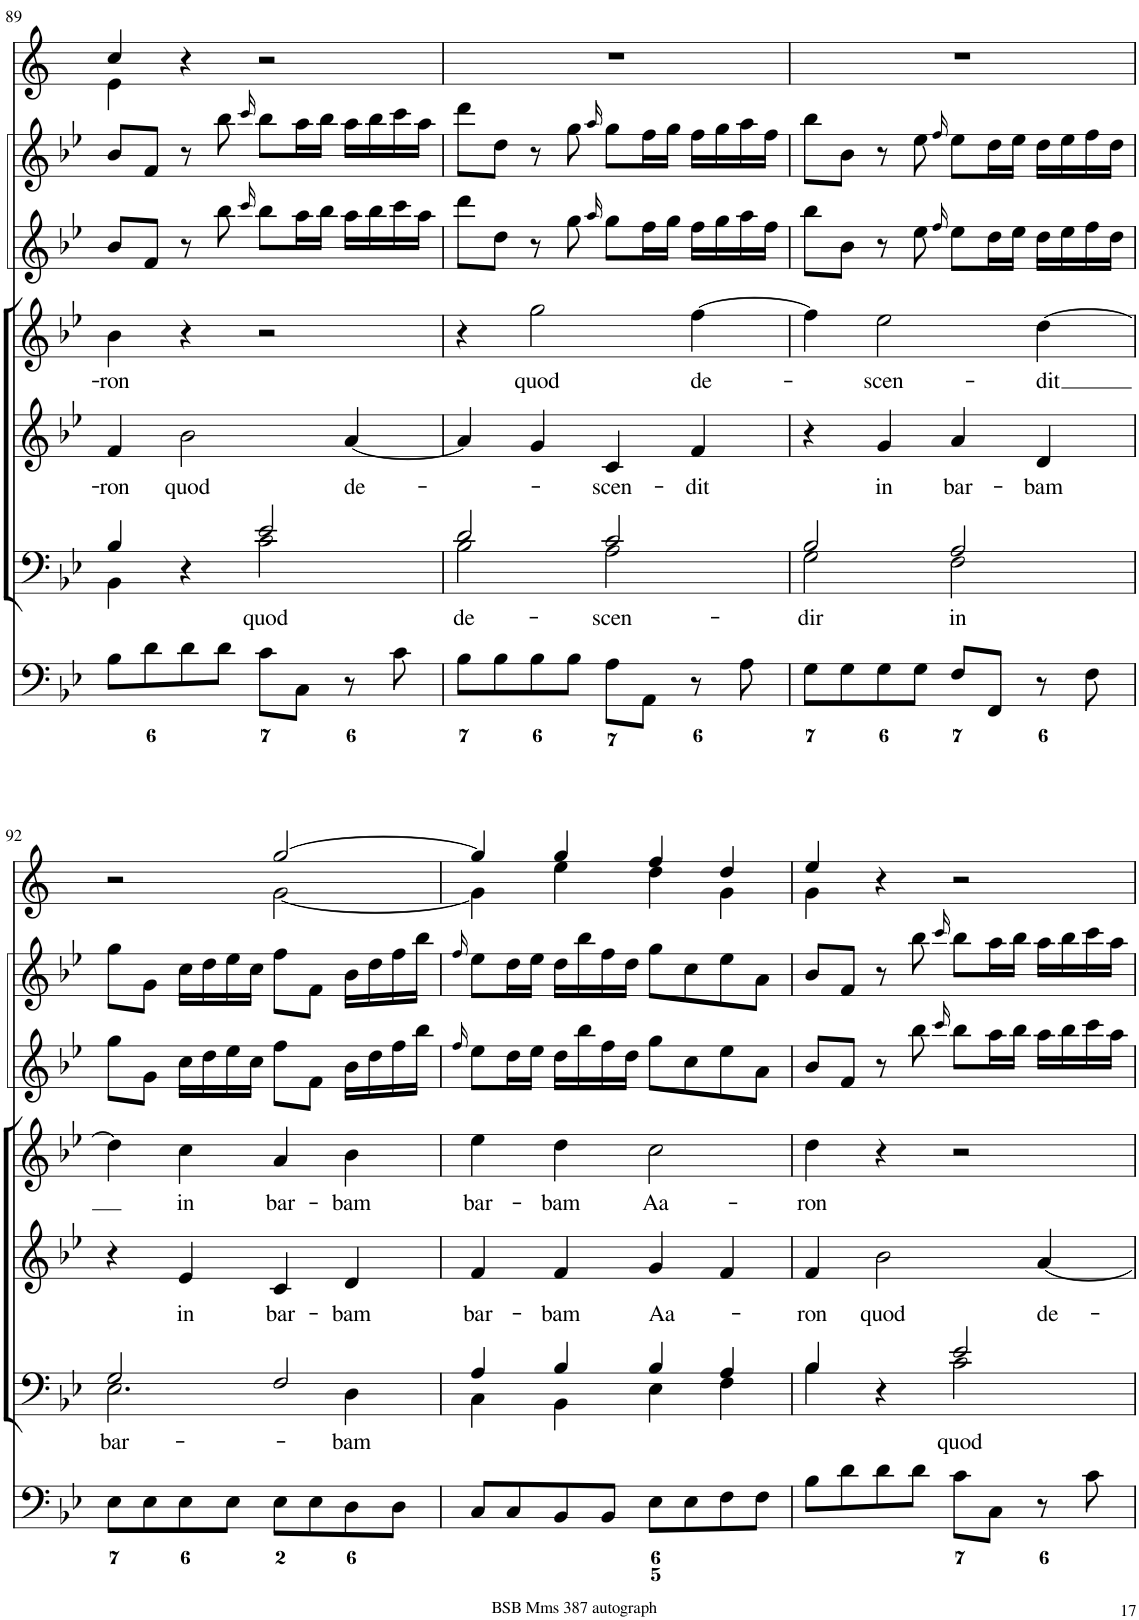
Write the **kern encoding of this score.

**kern	**kern	**text	**kern	**text	**kern	**text	**kern	**kern	**kern
*part7	*part6	*part6	*part5	*part5	*part4	*part4	*part3	*part2	*part1
*staff7	*staff6	*staff6	*staff5	*staff5	*staff4	*staff4	*staff3	*staff2	*staff1
*I"Organ	*I"Voice	*	*I"Alto	*	*I"Voice	*	*I"Violin	*I"Violini	*I"Clarini in B[b]
*	*	*	*	*	*	*	*I'Vln	*I'Vln	*
!!LO:PB:g=z
*clefF4	*clefF4	*	*clefG2	*	*clefG2	*	*clefG2	*clefG2	*clefG2
*	*	*	*	*	*	*	*	*	*Trd1c2
*k[b-e-]	*k[b-e-]	*	*k[b-e-]	*	*k[b-e-]	*	*k[b-e-]	*k[b-e-]	*k[]
*M4/4	*M4/4	*	*M4/4	*	*M4/4	*	*M4/4	*M4/4	*M4/4
*met(c)	*met(c)	*	*met(c)	*	*met(c)	*	*met(c)	*met(c)	*met(c)
=89	=89	=89	=89	=89	=89	=89	=89	=89	=89
*	*^	*	*	*	*	*	*	*	*
!	!	!	!	!	!LO:LY:b	!	!LO:LY:b	!	!	!
*	*	*	*	*	*	*	*	*	*	*^
8B-\L	4B-/	4BB-\	.	4f/	-ron	4b-\	-ron	8b-/L	8b-/L	4cc/	4e\
8d\	.	.	.	.	.	.	.	8f/J	8f/J	.	.
!	!	!	!	!	!LO:LY:b	!	!	!	!	!	!
8d\	4r	4ryy	.	2b-\	quod	4r	.	8r	8r	4r	2.ryy
8d\J	.	.	.	.	.	.	.	8bb-\	8bb-\	.	.
.	.	.	.	.	.	.	.	16qccc/	16qccc/	.	.
!	!	!	!LO:LY:b	!	!	!	!	!	!	!	!
8c\L	2e-/	2c\	quod	.	.	2r	.	8bb-\L	8bb-\L	2r	.
8C\J	.	.	.	.	.	.	.	16aa\L	16aa\L	.	.
.	.	.	.	.	.	.	.	16bb-\JJ	16bb-\JJ	.	.
!	!	!	!	!	!LO:LY:b	!	!	!	!	!	!
8r	.	.	.	[4a/	de-	.	.	16aa\LL	16aa\LL	.	.
.	.	.	.	.	.	.	.	16bb-\	16bb-\	.	.
8c\	.	.	.	.	.	.	.	16ccc\	16ccc\	.	.
.	.	.	.	.	.	.	.	16aa\JJ	16aa\JJ	.	.
*	*	*	*	*	*	*	*	*	*	*v	*v
=90	=90	=90	=90	=90	=90	=90	=90	=90	=90	=90
!	!	!	!LO:LY:b	!	!	!	!	!	!	!
8B-\L	2d/	2B-\	de-	4a/]	.	4r	.	8ddd\L	8ddd\L	1r
8B-\	.	.	.	.	.	.	.	8dd\J	8dd\J	.
!	!	!	!	!	!	!	!LO:LY:b	!	!	!
8B-\	.	.	.	4g/	.	2gg\	quod	8r	8r	.
8B-\J	.	.	.	.	.	.	.	8gg\	8gg\	.
.	.	.	.	.	.	.	.	16qaa/	16qaa/	.
!	!	!	!LO:LY:b	!	!LO:LY:b	!	!	!	!	!
8A\L	2c/	2A\	-scen-	4c/	-scen-	.	.	8gg\L	8gg\L	.
8AA\J	.	.	.	.	.	.	.	16ff\L	16ff\L	.
.	.	.	.	.	.	.	.	16gg\JJ	16gg\JJ	.
!	!	!	!	!	!LO:LY:b	!	!LO:LY:b	!	!	!
8r	.	.	.	4f/	-dit	[4ff\	de-	16ff\LL	16ff\LL	.
.	.	.	.	.	.	.	.	16gg\	16gg\	.
8A\	.	.	.	.	.	.	.	16aa\	16aa\	.
.	.	.	.	.	.	.	.	16ff\JJ	16ff\JJ	.
=91	=91	=91	=91	=91	=91	=91	=91	=91	=91	=91
!	!	!	!LO:LY:b	!	!	!	!	!	!	!
8G\L	2B-/	2G\	-dir	4r	.	4ff\]	.	8bb-\L	8bb-\L	1r
8G\	.	.	.	.	.	.	.	8b-\J	8b-\J	.
!	!	!	!	!	!LO:LY:b	!	!LO:LY:b	!	!	!
8G\	.	.	.	4g/	in	2ee-\	-scen-	8r	8r	.
8G\J	.	.	.	.	.	.	.	8ee-\	8ee-\	.
.	.	.	.	.	.	.	.	16qff/	16qff/	.
!	!	!	!LO:LY:b	!	!LO:LY:b	!	!	!	!	!
8F/L	2A/	2F\	in	4a/	bar-	.	.	8ee-\L	8ee-\L	.
8FF/J	.	.	.	.	.	.	.	16dd\L	16dd\L	.
.	.	.	.	.	.	.	.	16ee-\JJ	16ee-\JJ	.
!	!	!	!	!	!LO:LY:b	!	!LO:LY:b	!	!	!
8r	.	.	.	4d/	-bam	[4dd\	-dit	16dd\LL	16dd\LL	.
.	.	.	.	.	.	.	.	16ee-\	16ee-\	.
8F\	.	.	.	.	.	.	.	16ff\	16ff\	.
.	.	.	.	.	.	.	.	16dd\JJ	16dd\JJ	.
!!LO:LB:g=z
=92	=92	=92	=92	=92	=92	=92	=92	=92	=92	=92
!	!	!	!LO:LY:b	!	!	!	!	!	!	!
*	*	*	*	*	*	*	*	*	*	*^
8E-\L	2G/	2.E-\	bar-	4r	.	4dd\]	.	8gg\L	8gg\L	2r	2ryy
8E-\	.	.	.	.	.	.	.	8g\J	8g\J	.	.
!	!	!	!	!	!LO:LY:b	!	!LO:LY:b	!	!	!	!
8E-\	.	.	.	4e-/	in	4cc\	in	16cc\LL	16cc\LL	.	.
.	.	.	.	.	.	.	.	16dd\	16dd\	.	.
8E-\J	.	.	.	.	.	.	.	16ee-\	16ee-\	.	.
.	.	.	.	.	.	.	.	16cc\JJ	16cc\JJ	.	.
!	!	!	!	!	!LO:LY:b	!	!LO:LY:b	!	!	!	!
8E-\L	2F/	.	.	4c/	bar-	4a/	bar-	8ff\L	8ff\L	[2gg/	[2g\
8E-\	.	.	.	.	.	.	.	8f\J	8f\J	.	.
!	!	!	!LO:LY:b	!	!LO:LY:b	!	!LO:LY:b	!	!	!	!
8D\	.	4D\	-bam	4d/	-bam	4b-\	-bam	16b-\LL	16b-\LL	.	.
.	.	.	.	.	.	.	.	16dd\	16dd\	.	.
8D\J	.	.	.	.	.	.	.	16ff\	16ff\	.	.
.	.	.	.	.	.	.	.	16bb-\JJ	16bb-\JJ	.	.
=93	=93	=93	=93	=93	=93	=93	=93	=93	=93	=93	=93
.	.	.	.	.	.	.	.	16qff/	16qff/	.	.
!	!	!	!	!	!LO:LY:b	!	!LO:LY:b	!	!	!	!
8C/L	4A/	4C\	.	4f/	bar-	4ee-\	bar-	8ee-\L	8ee-\L	4gg/]	4g\]
8C/	.	.	.	.	.	.	.	16dd\L	16dd\L	.	.
.	.	.	.	.	.	.	.	16ee-\JJ	16ee-\JJ	.	.
!	!	!	!	!	!LO:LY:b	!	!LO:LY:b	!	!	!	!
8BB-/	4B-/	4BB-\	.	4f/	-bam	4dd\	-bam	16dd\LL	16dd\LL	4gg/	4ee\
.	.	.	.	.	.	.	.	16bb-\	16bb-\	.	.
8BB-/J	.	.	.	.	.	.	.	16ff\	16ff\	.	.
.	.	.	.	.	.	.	.	16dd\JJ	16dd\JJ	.	.
!	!	!	!	!	!LO:LY:b	!	!LO:LY:b	!	!	!	!
8E-\L	4B-/	4E-\	.	4g/	Aa-	2cc\	Aa-	8gg\L	8gg\L	4ff/	4dd\
8E-\	.	.	.	.	.	.	.	8cc\	8cc\	.	.
8F\	4A/	4F\	.	4f/	.	.	.	8ee-\	8ee-\	4dd/	4g\
8F\J	.	.	.	.	.	.	.	8a\J	8a\J	.	.
=94	=94	=94	=94	=94	=94	=94	=94	=94	=94	=94	=94
!	!	!	!	!	!LO:LY:b	!	!LO:LY:b	!	!	!	!
8B-\L	4B-/	4B-\	.	4f/	-ron	4dd\	-ron	8b-/L	8b-/L	4ee/	4g\
8d\	.	.	.	.	.	.	.	8f/J	8f/J	.	.
!	!	!	!	!	!LO:LY:b	!	!	!	!	!	!
8d\	4r	4ryy	.	2b-\	quod	4r	.	8r	8r	4r	2.ryy
8d\J	.	.	.	.	.	.	.	8bb-\	8bb-\	.	.
.	.	.	.	.	.	.	.	16qccc/	16qccc/	.	.
!	!	!	!LO:LY:b	!	!	!	!	!	!	!	!
8c\L	2e-/	2c\	quod	.	.	2r	.	8bb-\L	8bb-\L	2r	.
8C\J	.	.	.	.	.	.	.	16aa\L	16aa\L	.	.
.	.	.	.	.	.	.	.	16bb-\JJ	16bb-\JJ	.	.
!	!	!	!	!	!LO:LY:b	!	!	!	!	!	!
8r	.	.	.	[4a/	de-	.	.	16aa\LL	16aa\LL	.	.
.	.	.	.	.	.	.	.	16bb-\	16bb-\	.	.
8c\	.	.	.	.	.	.	.	16ccc\	16ccc\	.	.
.	.	.	.	.	.	.	.	16aa\JJ	16aa\JJ	.	.
*	*v	*v	*	*	*	*	*	*	*	*v	*v
=	=	=	=	=	=	=	=	=	=
*-	*-	*-	*-	*-	*-	*-	*-	*-	*-
